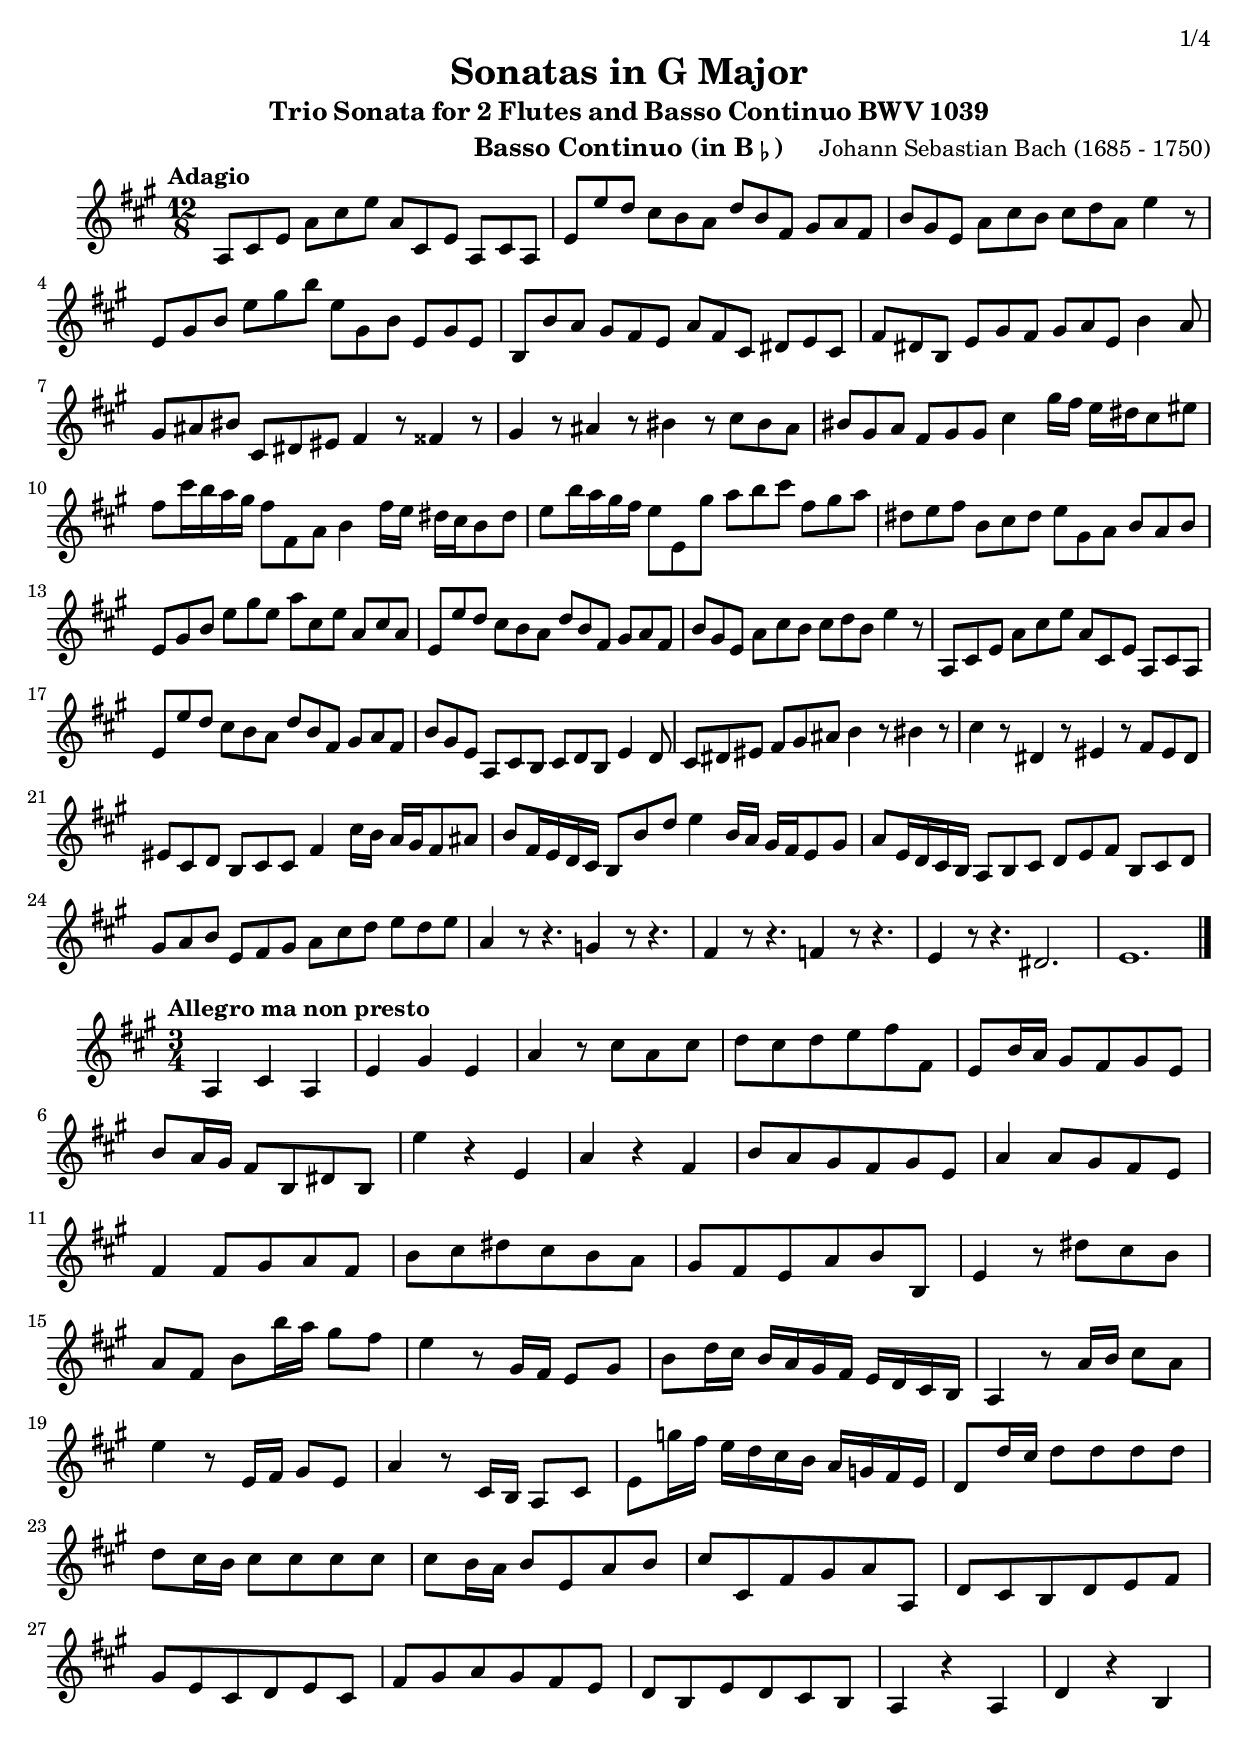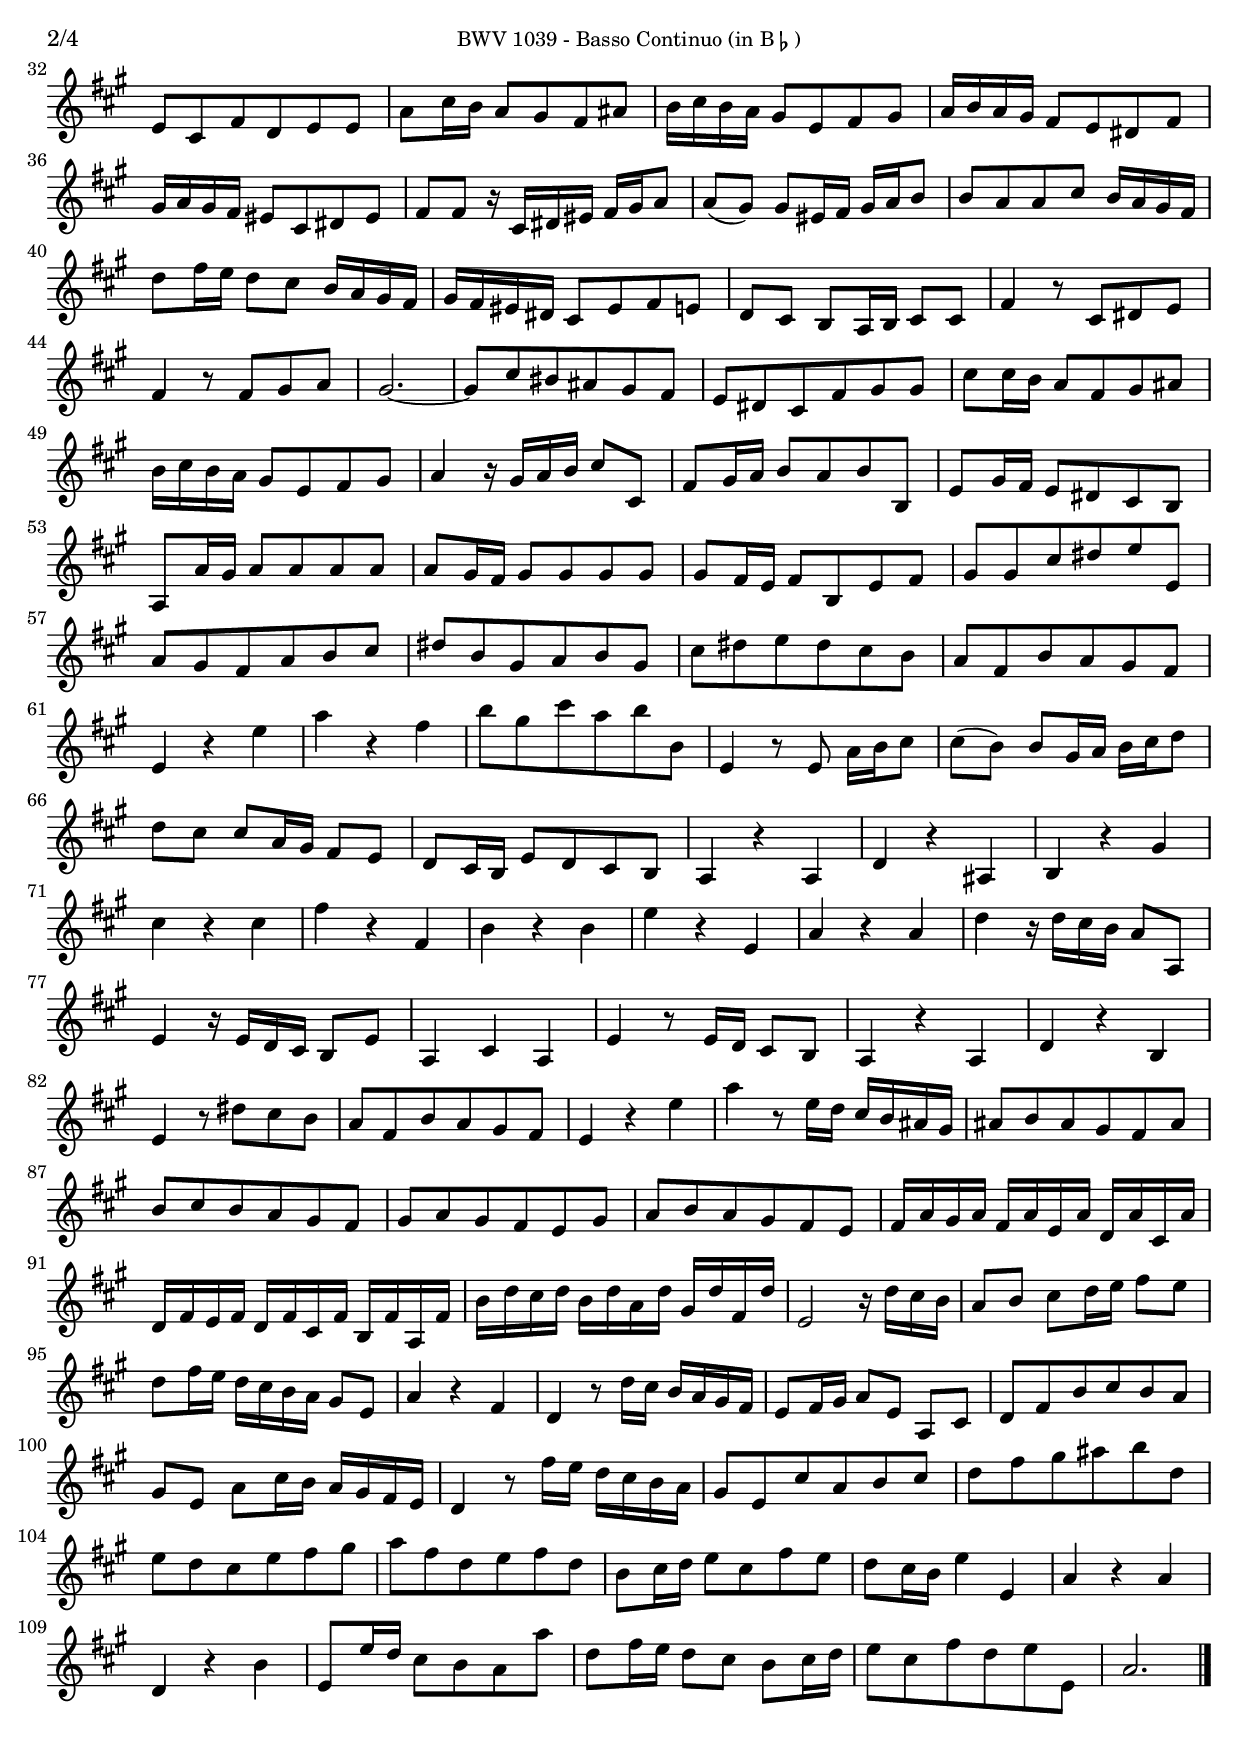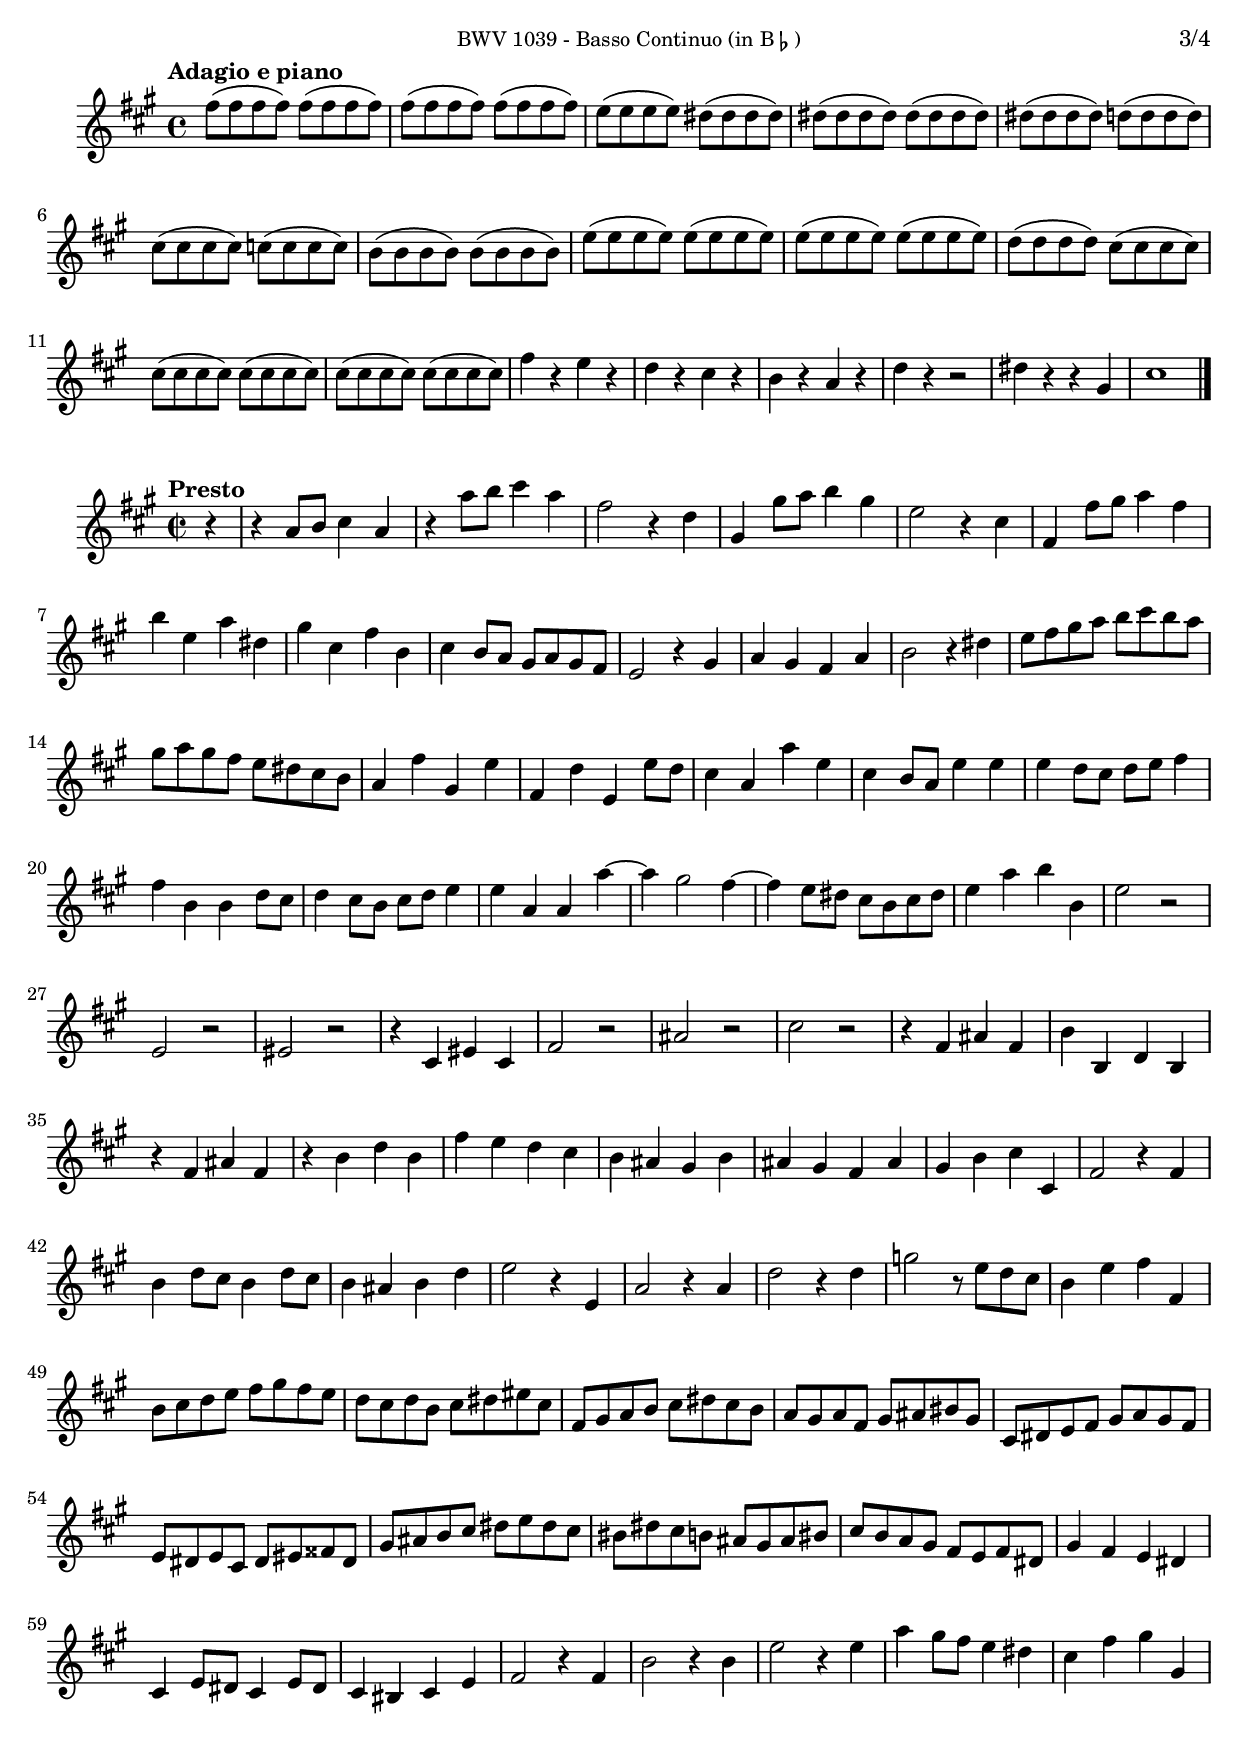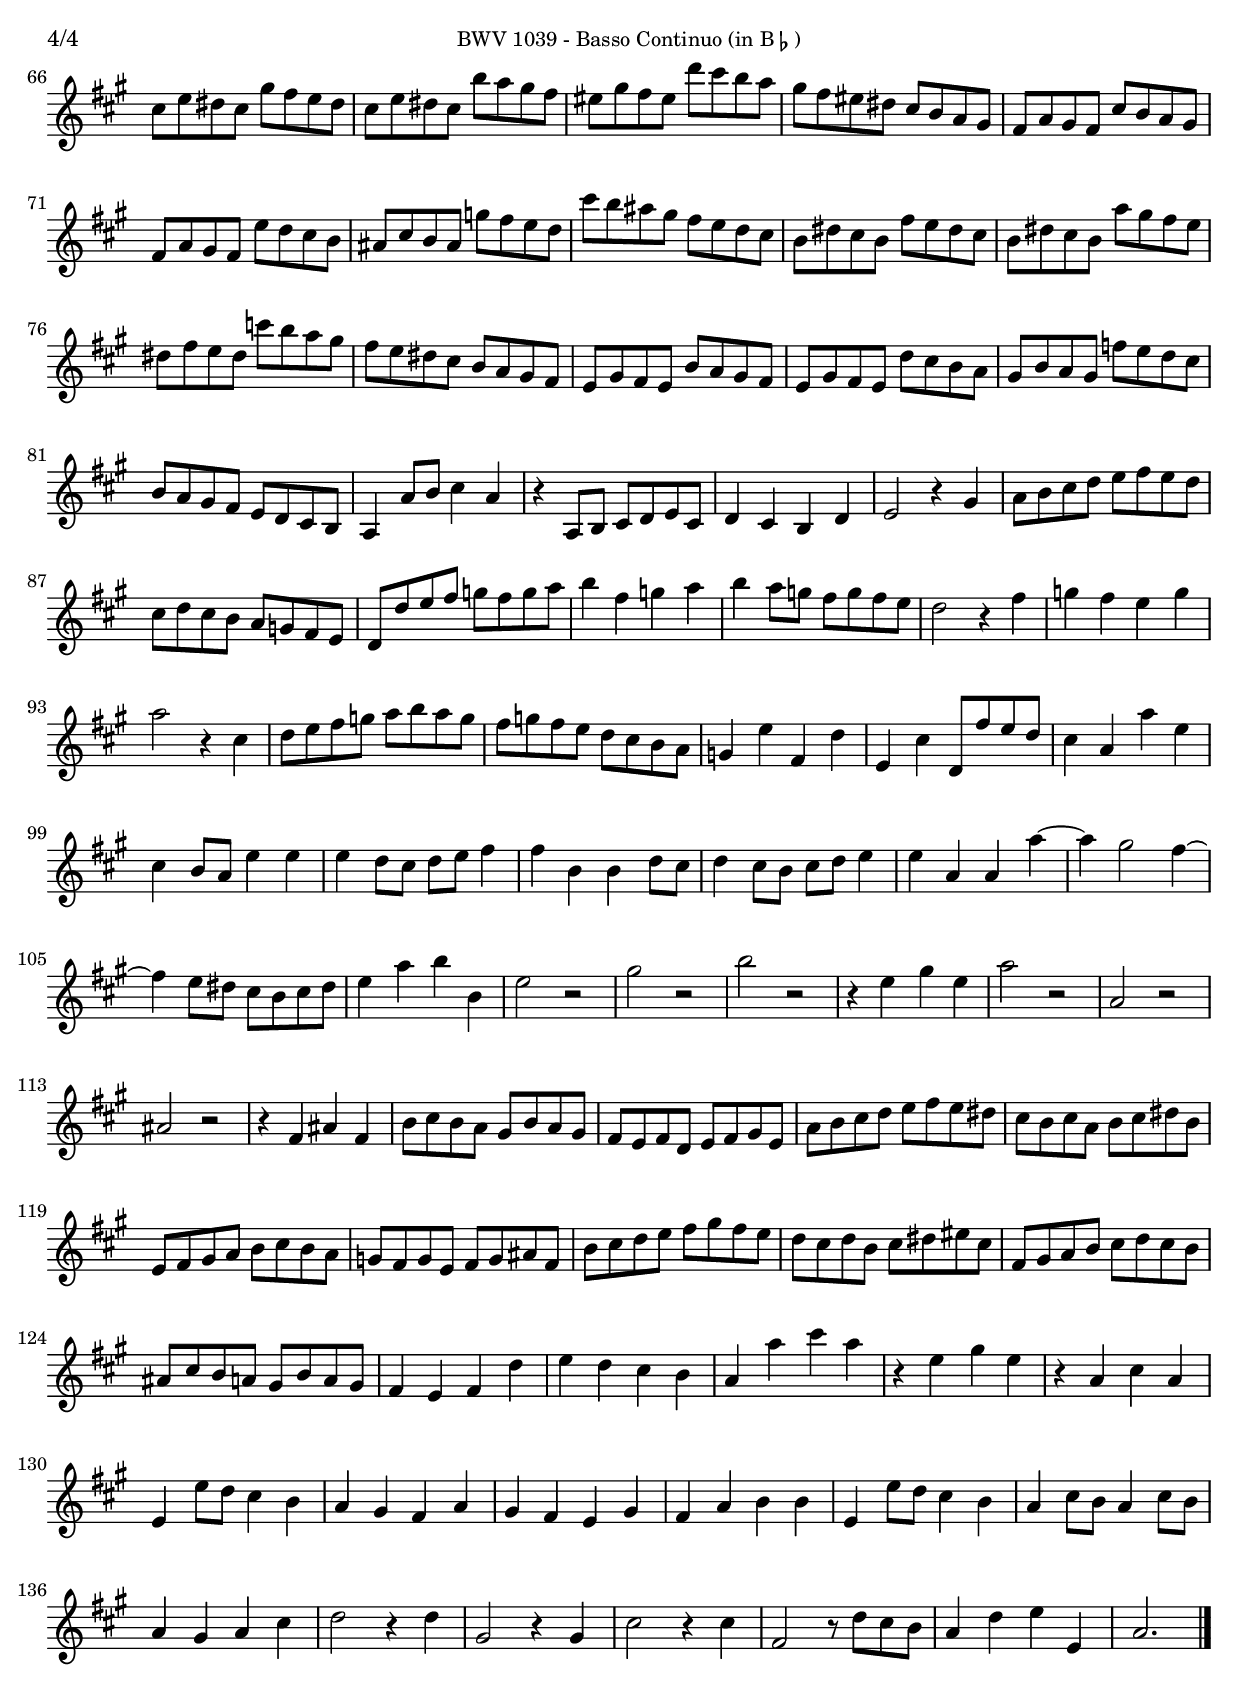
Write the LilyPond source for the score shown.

\version "2.18.0"

% NOTE: also use { \override Score.OttavaBracket.style = #'none } at the top-level
ottUp = { \ottava #1 \set Staff.ottavation = #"" }
ottDown = { \ottava #-1 \set Staff.ottavation = #"" }
ottDDown = { \ottava #-2 \set Staff.ottavation = #"" }
ottZ = { \ottava #0 }


\header {
  title = "Sonatas in G Major"
  stitle = "BWV 1039"
  subtitle = \markup {
    \justify-string #"Trio Sonata for 2 Flutes and Basso Continuo BWV 1039"
  }
  composer = "Johann Sebastian Bach (1685 - 1750)"
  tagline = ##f
  instrument = \markup { "Basso Continuo (in B" \tiny \flat ")" }
}

scoreAGlobal = {
  \override Score.OttavaBracket.style = #'none
  \key g \major
  \numericTimeSignature
  \time 12/8
  \tempo "Adagio"
}

scoreABcMusic = \relative c {
  \scoreAGlobal
  \ottUp g8 b d g b d g, b, d g, b g |
  d'8 d' c b a g c a e fis g e |
  a8 fis d g b a b c g d'4 r8 |
  \ottZ d,,8 fis a d fis a d, fis, a d, fis d |
  \ottUp a'8 a' g fis e d g e b cis d b |
  e8 cis a d fis e fis g d a'4 g8 |
  fis8 gis ais b, cis dis e4 r8 eis4 r8 |
  fis4 r8 gis4 r8 ais4 r8 b8 ais gis |
  ais8 fis g e fis \ottZ fis, b4 fis'16 e d cis b8 dis |
  e8 b'16 a g fis e8 e, g a4 e'16 d cis b a8 cis |
  d8 a'16 g fis e d8 d, fis' g a b e, fis g |
  cis,8 d e a, b cis d fis, g a g a |
  d,8 fis a d fis d g b, d g, b g |
  \ottUp d'8 d' c b a g c a e fis g e |
  a8 fis d g b a b c a d4 r8 |
  g,,8 b d g b d g, b, d g, b g |
  d'8 d' c b a g c a e fis g e |
  a8 fis d g, b a b c a d4 c8 |
  b8 cis dis e fis gis a4 r8 ais4 r8 |
  b4 r8 cis,4 r8 dis4 r8 e8 dis cis |
  dis8 b c a b \ottZ b, e4 \ottUp b''16 a g fis e8 gis |
  a8 e16 d c b a8 a' c d4 a16 g fis e d8 fis |
  g8 d16 c b a g8 a b c d e a, b c |
  \ottZ fis,8 g a d, e fis g b c d c d |
  g,4 r8 r4. f4 r8 r4. | e4 r8 r4. es4 r8 r4. |
  d4 r8 r4. cis2. | d1. \bar "|."
}


scoreABassoContinuoPart = \new Staff { \clef "treble" \transpose bes c''' \scoreABcMusic }

\score {
  \scoreABassoContinuoPart
  \layout { }
}

%\pageBreak

scoreBGlobal = {
  \override Score.OttavaBracket.style = #'none
  \key g \major
  \numericTimeSignature
  \time 3/4
  \tempo "Allegro ma non presto"
}

scoreBBcMusic = \relative c {
  \scoreBGlobal
  \ottUp g4 b g | d'4 fis d | g4 r8 b8 g b | c8 b c d e e, |
  d8 a'16 g fis8 e fis d | a'8 g16 fis e8 a, cis a |
  \ottZ d4 r4 d,4 | g4 r4 e4 |
  a8 g fis e fis d | g4 \ottUp  g'8 fis e d |
  e4 e8 fis g e | a8 b cis b a g |
  fis8 e d g a a, | d4 r8 \ottZ cis8 b a |
  g8 e a a'16 g fis8 e | d4 r8 \ottUp fis16 e d8 fis |
  a8 c16 b a g fis e d c b a | g4 r8 g'16 a b8 g |
  d'4 r8 d,16 e fis8 d | g4 r8 b,16 a g8 b |
  d8 \ottZ f16 e d c b a g f e d | c8 \ottUp c''16 b c8 c c c |
  c8 b16 a b8 b b b | b8 a16 g a8 d, g a |
  b8 b, e fis g g, | c8 b a c d e |
  fis8 d b c d b | e8 fis g fis e d |
  c8 a d c b a | g4 r4  g4 |
  c4 r4 a4 | d8 b e c d \ottZ d, |
  g8 \ottUp b'16 a g8 fis e gis | a16 b a g fis8 d e fis |
  g16 a g fis e8 d cis e | fis16 g fis e dis8 b cis dis |
  e8 \ottZ e, r16 \ottUp b'16 cis dis e fis g8 | g8( fis) fis dis16 e fis g a8 |
  a8 g g b a16 g fis e | c'8 e16 d c8 b a16 g fis e |
  fis16 e dis cis b8 dis e d | c8 b a g16 a b8 \ottZ b, |
  e4 r8 \ottUp b'8 cis d | e4 r8 e8 fis g |
  fis2.~ | fis8 b ais gis fis e |
  d8 cis b e fis \ottZ fis, | b8 \ottUp b'16 a g8 e fis gis |
  a16 b a g fis8 d e fis | g4 r16 fis16 g a b8 b, |
  e8 fis16 g a8 g a a, | d8 fis16 e d8 cis b a |
  g8 g'16 fis g8 g g g | g8 fis16 e fis8 fis fis fis |
  fis8 e16 d e8 a, d e | fis8 \ottZ fis, b cis d d, |
  g8 fis e g a b | cis8 a fis g a fis |
  b8 cis d cis b a | g8 e a g fis e |
  d4 r4 \ottZ d' | g4 r4 e |
  a8 fis b g a a, | \ottZ d,4 r8 \ottUp d'8 g16 a b8 |
  b8( a) a fis16 g a b c8 | c8 b b g16 fis e8 d |
  c8 b16 a d8 c b a | g4 r4 g |
  c4 r4 gis | a4 r4 \ottZ fis |
  b4 r4 b | e4 r4 e, |
  a4 r4 a | d4 r4 d, |
  g4 r4 g | c4 r16 \ottUp  c'16 b a g8 g, |
  d'4 r16 d16 c b a8 d | g,4 b g |
  d'4 r8 d16 c b8 a | g4 r4 g |
  c4 r4 a | d4 r8 \ottZ cis8 b a |
  g8 e a g fis e | d4 r4 d' |
  g4 r8 \ottUp d'16 c b a gis fis | gis8 a gis fis e gis |
  a8 b a g fis e | fis8 g fis e d fis |
  g8 a g fis e d | e16 g fis g e g d g c, g' b, g' |
  c,16 e d e c e b e a, e' g, e' | \ottZ a,16 c b c a c g c fis, c' e, c' |
  d,2 r16 c'16 b a | g8 a b c16 d e8 d |
  c8 e16 d c b a g fis8 d | g4 r4 e4 |
  c4 r8 \ottUp c''16 b a g fis e | d8 e16 fis g8[ d] g,[ b] |
  c8 e a b a g |fis8 d g b16 a g fis e d |
  c4 r8 \ottZ e16 d c b a g | fis8 d b' g a b |
  c8 e fis gis a c, | d8 c b d e fis |
  g8 e c d e c | a8 b16 c d8 b e d |
  c8 b16 a d4 d, | g4 r4 g4 |
  c,4 r4  a' | d,8 d'16 c b8 a g g' |
  c,8 e16 d c8 b a b16 c | d8 b e c d d, |
  g2. \bar "|."
}


scoreBBassoContinuoPart = \new Staff { \clef "treble" \transpose bes c''' \scoreBBcMusic }

\score {
  \scoreBBassoContinuoPart
  \layout { }
}

\pageBreak

scoreCGlobal = {
  \key e \minor
  \time 4/4
  \tempo "Adagio e piano"
}

scoreCBcMusic = \relative c {
  \scoreCGlobal
  e8( e e e) e( e e e) |
  e8( e e e) e( e e e) |
  d8( d d d) cis( cis cis cis) |
  cis8( cis cis cis) cis( cis cis cis) |
  cis8( cis cis cis) c( c c c) |
  b8( b b b) bes( bes bes bes) |
  a8( a a a) a( a a a) |
  d8( d d d) d8( d d d) |
  d8( d d d) d8( d d d) |
  c8( c c c) b( b b b) |
  b8( b b b) b8( b b b) |
  b8( b b b) b8( b b b) |
  e4 r4 d r |
  c4 r4 b r |
  a4 r4 g r |
  c4 r4 r2 |
  cis4 r4 r fis, |
  b1 \bar "|."
  
}


scoreCBassoContinuoPart = \new Staff { \clef "treble" \transpose bes c''' \scoreCBcMusic }

\score {
  \scoreCBassoContinuoPart
  \layout { }
}


scoreDGlobal = {
  \key g \major
  \time 2/2
  \tempo "Presto"
  \override Score.OttavaBracket.style = #'none
}

scoreDBcMusic = \relative c {
  \scoreDGlobal
  \partial 4 r4 |
  r4 g8 a b4 g | r4 g'8 a b4 g |
  e2 r4 c4 | fis,4 fis'8 g a4 fis |
  d2 r4 b4 | e,4 e'8 fis g4 e |
  a4 d, g cis, | fis4 b, e a, |
  b4 a8 g fis g fis e | d2 r4 fis4 |
  g4 fis e g | a2 r4 cis4 |
  d8 e fis g a b a g | fis8 g fis e d cis b a |
  g4 e' fis, d' | e,4 c' d, d'8 c |
  b4 g g' d | b4 a8 g d'4 d |
  d4 c8 b c d e4 | e4 a, a c8 b |
  c4 b8 a b c  d4 | d4 g, g g'~ |
  g4 fis2 e4~ | e4 d8 cis b a b cis |
  d4 g a a, | d2 r2 |
  \ottUp d2 r2 | dis2 r2 |
  r4 b4 dis b | e2 r2 |
  gis2 r2 | b2 r2 |
  r4 e,4 gis e | a4 a, c a |
  r4 e' gis e | r4 a c a |
  e'4 d c b | a4 gis fis a |
  gis4 fis e gis | fis4 a b b, |
  e2 r4 \ottZ e,4 | a4 c8 b a4 c8 b |
  a4 gis a c | d2 r4 d,4 |
  g2 r4 g4 | c2 r4 c4 |
  f2 r8 d8 c b | a4 d e e, |
  a8 b c d e fis e d | c8 b c a b cis dis b |
  \ottUp e8 fis g a b cis b a | g8 fis g e fis gis ais fis |
  b,8 cis d e fis g fis e | d8 cis d b cis dis eis cis |
  fis8 gis a b cis d cis b | ais8 cis b a gis fis gis ais |
  b8 a g fis e d e cis | fis4 e d cis |
  b4 d8 cis b4 d8 cis | b4 ais b d |
  e2 r4 \ottZ e,4 | a2 r4 a4 |
  d2 r4 d4 | g4 fis8 e d4 cis |
  b4 e fis fis, | b8 d cis b fis' e d cis |
  b8 d cis b a' g fis e | dis8 fis e dis c' b a g |
  fis8 e dis cis b a g fis | \ottUp e'8 g fis e b' a g fis |
  e8 g fis e d' c b a | gis8 b a gis f' e d c |
  \ottZ b8 a gis fis e d c b | a8 cis b a e' d cis b |
  a8 cis b a g' fis e d | cis8 e d cis bes' a g fis |
  e8 d cis b a g fis e | \ottUp d'8 fis e d a' g fis e |
  d8 fis e d c' b a g | fis8 a g fis es' d c b |
  a8 g fis e d c b a | g4 g'8 a b4 g |
  r4 g,8 a b c d b | c4 b a c |
  d2 r4 \ottZ fis, | g8 a b c d e d c |
  b8 c b a g f e d | c8 c' d e f e f g |
  a4 e f g | a4 g8 f e f e d |
  c2 r4 e | f4 e d f |
  g2 r4 b, | c8 d e f g a g f |
  e8 f e d c b a g | f4 d' e, c' |
  d,4 b' c,8 e' d c | b4 g g' d |
  b a8 g d'4 d |  d4 c8 b c d e4 |
  e4 a, a c8 b | c4 b8 a b c  d4 |
  d4 g, g g'~ | g4 fis2 e4~ |
  e4 d8 cis b a b cis | d4 g a a, |
  d2 r | fis2 r |
  a2 r | r4 d, fis d |
  g2 r | g,2 r |
  gis2 r | r4 e gis e |
  a8 b a g fis a g fis | e8 d e c d e fis d |
  g8 a b c d e d cis | b8 a b g a b cis a |
  \ottUp d8 e fis g a b a g | f8 e f d e f gis e |
  a8 b c d  e fis e d | c8 b c a  b cis dis b |
  e,8 fis g a b c b a | gis8 b a g fis a g fis |
  e4 d e \ottZ c | d4 c b a |
  g4 g' b g | r4 d fis d |
  r4 g, b g | d4 d'8 c b4 a |
  g4 fis e g | fis4 e d fis |
  e4 g a \ottDown a, \ottZ | d4 d'8 c b4 a |
  g4 b8 a g4 b8 a | g4 fis g b |
  c2 r4 c | fis,2 r4 fis |
  b2 r4 b | e,2 r8 c' b a|
  g4 c d d, | g2. \bar "|."

}


scoreDBassoContinuoPart = \new Staff { \clef "treble" \transpose bes c''' \scoreDBcMusic }

\score {
  \scoreDBassoContinuoPart
  \layout { }
}

\paper {
  indent = 5\mm
  page-count = #4
  print-first-page-number = ##t

  top-margin = 5\mm
  bottom-margin = 5\mm
  right-margin = 5\mm
  left-margin = 8\mm

  evenHeaderMarkup = \markup
  \fill-line {
    \on-the-fly #print-page-number-check-first \concat { \fromproperty #'page:page-number-string "/4" }
    \on-the-fly #not-part-first-page \concat { \small {
                \fromproperty #'header:stitle " - " \fromproperty #'header:instrument }}
    ""
  }
  oddHeaderMarkup = \markup
  \fill-line {
    ""
    \on-the-fly #not-part-first-page \concat { \small {
                \fromproperty #'header:stitle " - " \fromproperty #'header:instrument }}
    \on-the-fly #print-page-number-check-first \concat { \fromproperty #'page:page-number-string "/4" }
  }
}
